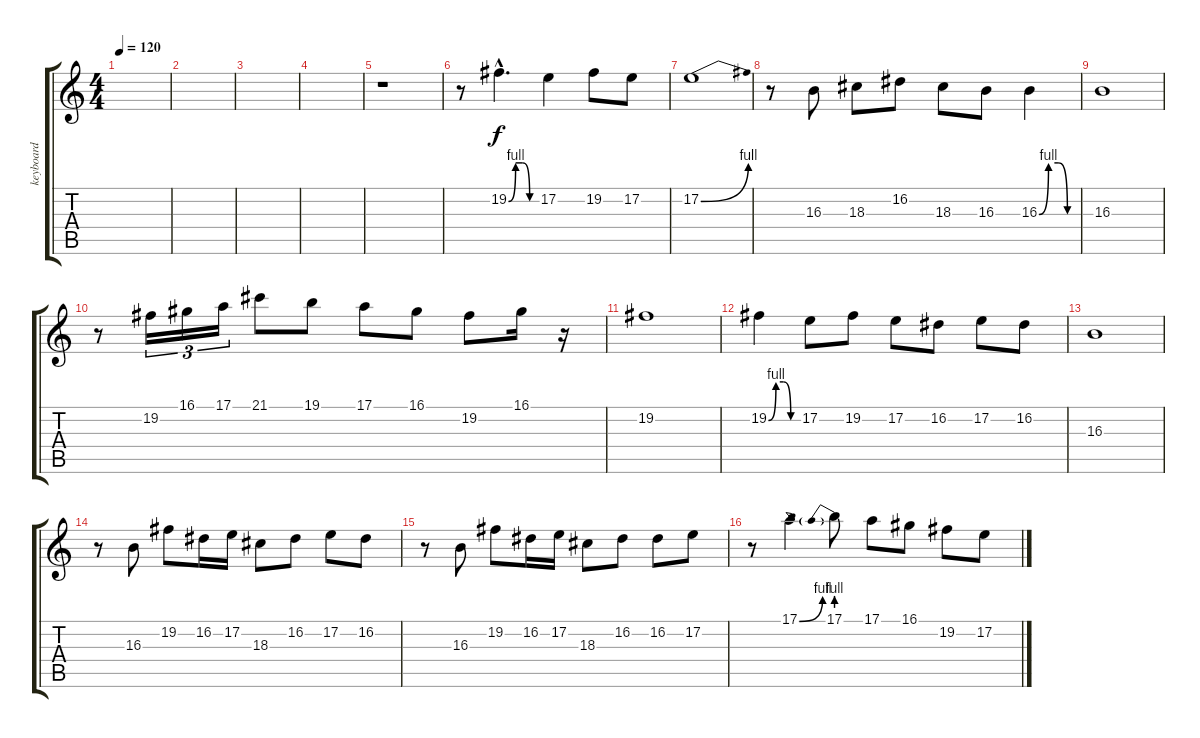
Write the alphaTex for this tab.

\track ("keyboard" "keyboard") {instrument lead3calliope}
\staff {score tabs}
\tuning (E4 B3 G3 D3 A2 E2) {hide}
\ts (4 4)
\tempo 120
\clef g2
\ks c
|
|
|
|
r.1 |
r.8 19.2{be (custom 0 0 15 4 30 4 45 0 60 0) hac}.4{d} 17.2.4 19.2.8 17.2.8 |
17.2{be (bend 0 0 60 4)}.1 |
r.8 16.3.8 18.3.8 16.2.8 18.3.8 16.3.8 16.3{be (custom 0 0 15 4 30 4 45 0 60 0)}.4 |
16.3.1 |
r.8 19.2.16{tu (3 2)} 16.1.16{tu (3 2)} 17.1.16{tu (3 2)} 21.1.8 19.1.8 17.1.8 16.1.8 19.2.8 16.1.16 r.16 |
19.2.1 |
19.2{be (custom 0 0 15 4 30 4 45 0 60 0)}.4 17.2.8 19.2.8 17.2.8 16.2.8 17.2.8 16.2.8 |
16.3.1 |
r.8 16.3.8 19.2.8 16.2.16 17.2.16 18.3.8 16.2.8 17.2.8 16.2.8 |
r.8 16.3.8 19.2.8 16.2.16 17.2.16 18.3.8 16.2.8 16.2.8 17.2.8 |
r.8 17.1{be (bend 0 0 60 4)}.4 17.1{be (prebend 0 4 60 4)}.8 17.1.8 16.1.8 19.2.8 17.2.8
